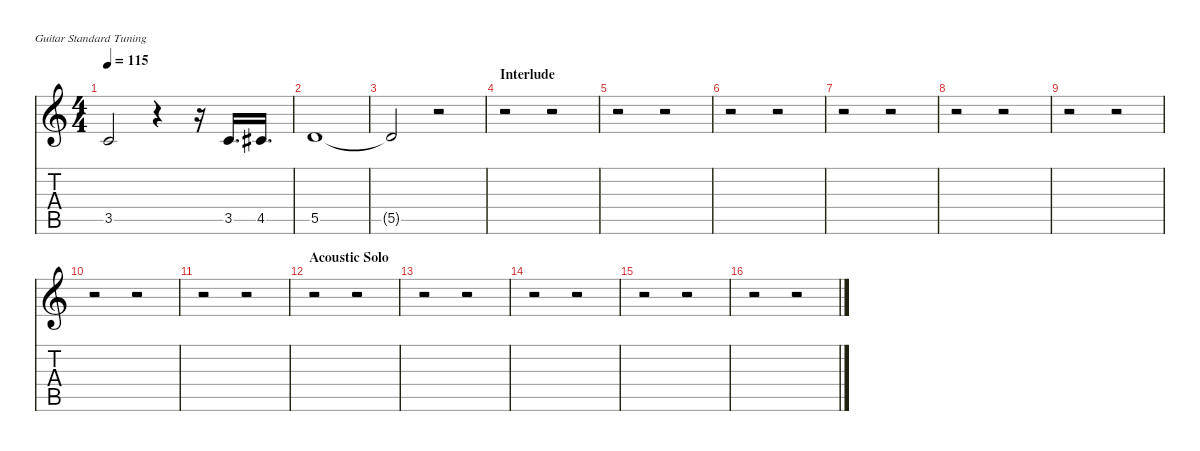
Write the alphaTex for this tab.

\defaultSystemsLayout 4
\hideDynamics
\bracketExtendMode nobrackets
\singleTrackTrackNamePolicy hidden
\multiTrackTrackNamePolicy hidden
\otherSystemsTrackNameOrientation horizontal
\track ("Overdriven" "od.guit.") {instrument overdrivenguitar}
\staff {score tabs}
\tuning (E4 B3 G3 D3 A2 E2)
\ts (4 4)
\tempo 115
\clef g2
\ks c
3.5{t}.2{dy f beam Up} r.4{beam Up} r.16{beam Up} 3.5.16{d beam Up} 4.5{acc #}.16{d beam Up} |
5.5.1{beam Up} |
5.5{t}.2{beam Up} r.2{beam Up} |
\section ("" "Interlude")
r.2{beam Down} r.2{beam Down} |
r.2{beam Down} r.2{beam Down} |
r.2{beam Down} r.2{beam Down} |
r.2{beam Down} r.2{beam Down} |
r.2{beam Down} r.2{beam Down} |
r.2{beam Down} r.2{beam Down} |
r.2{beam Down} r.2{beam Down} |
r.2{beam Down} r.2{beam Down} |
\section ("" "Acoustic Solo")
r.2{beam Down} r.2{beam Down} |
r.2{beam Down} r.2{beam Down} |
r.2{beam Down} r.2{beam Down} |
r.2{beam Down} r.2{beam Down} |
r.2{beam Down} r.2{beam Down}
